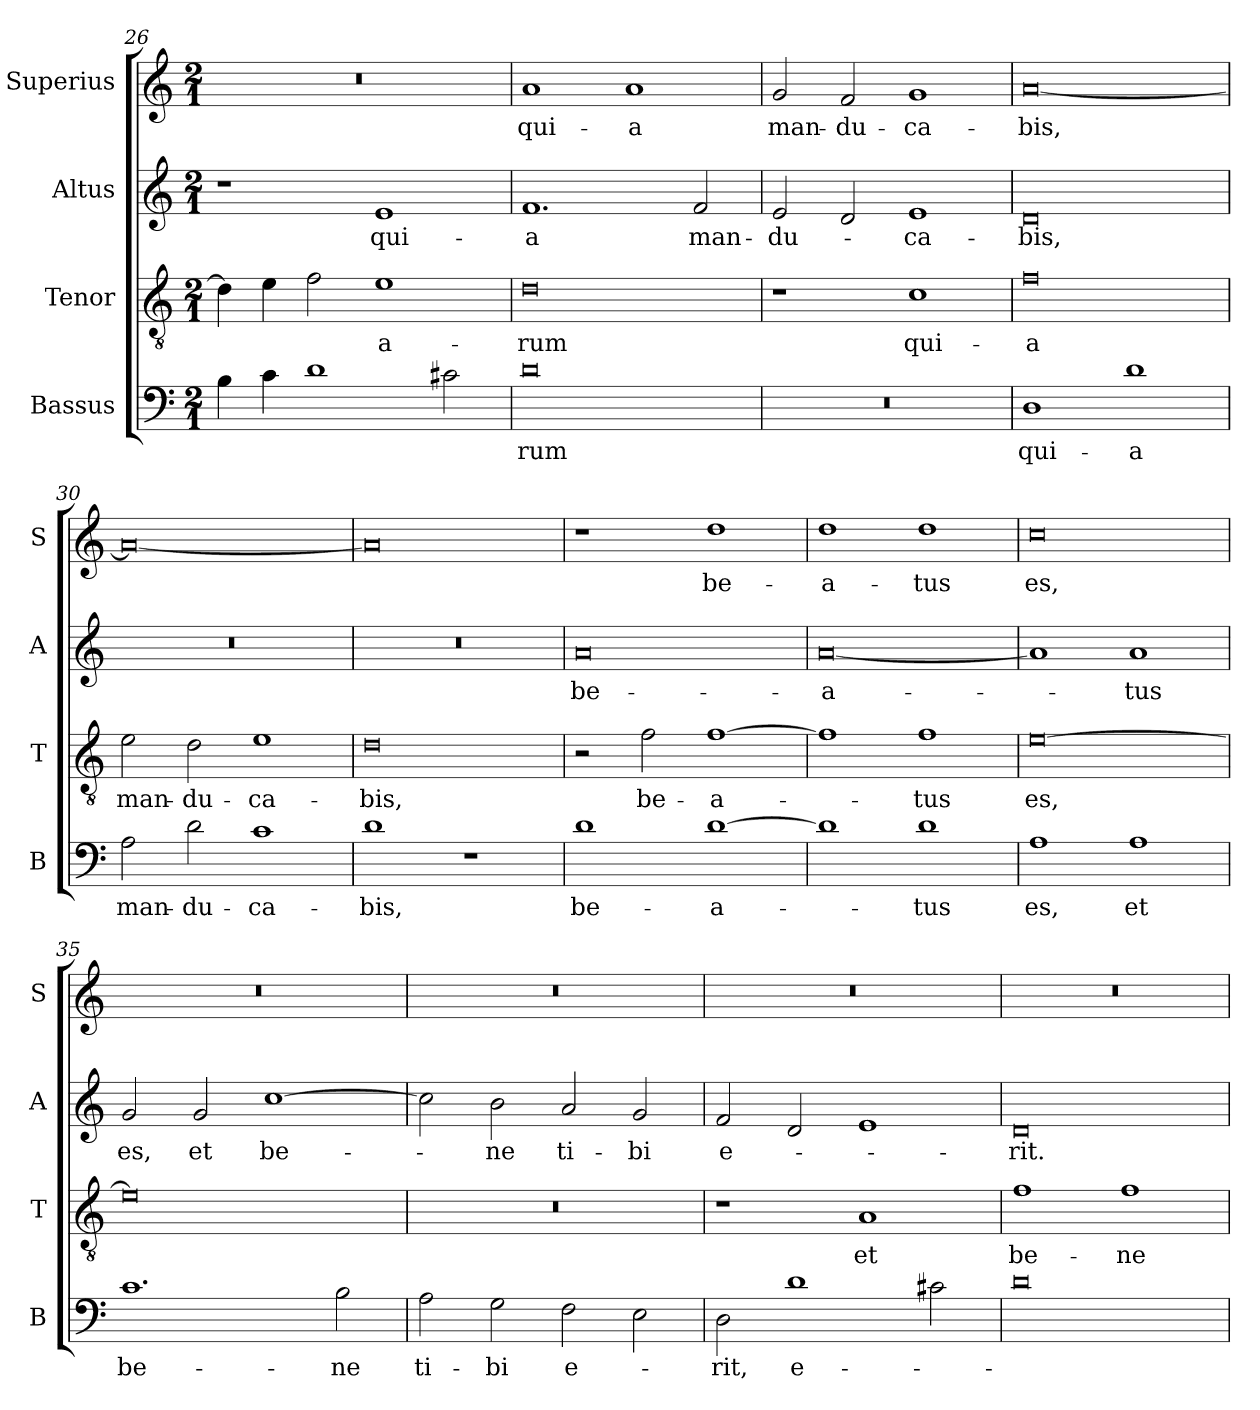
**kern	**text	**kern	**text	**kern	**text	**kern	**text
*part4	*part4	*part3	*part3	*part2	*part2	*part1	*part1
*staff4	*staff4	*staff3	*staff3	*staff2	*staff2	*staff1	*staff1
*I"Bassus	*	*I"Tenor	*	*I"Altus	*	*I"Superius	*
*I'B	*	*I'T	*	*I'A	*	*I'S	*
*clefF4	*	*clefGv2	*	*clefG2	*	*clefG2	*
*k[]	*	*k[]	*	*k[]	*	*k[]	*
*M2/1	*	*M2/1	*	*M2/1	*	*M2/1	*
=26	=26	=26	=26	=26	=26	=26	=26
4B	.	4d]	.	1r	.	0r	.
4c	.	4e	.	.	.	.	.
1d	.	2f	.	.	.	.	.
.	.	1e	-a-	1e	qui-	.	.
2c#X	.	.	.	.	.	.	.
=27	=27	=27	=27	=27	=27	=27	=27
0d	-rum	0d	-rum	1.f	-a	1a	qui-
.	.	.	.	.	.	1a	-a
.	.	.	.	2f	man-	.	.
=28	=28	=28	=28	=28	=28	=28	=28
0r	.	1r	.	2e	-du-	2g	man-
.	.	.	.	2d	.	2f	-du-
.	.	1c	qui-	1e	-ca-	1g	-ca-
=29	=29	=29	=29	=29	=29	=29	=29
1D	qui-	0f	-a	0d	-bis,	[0a	-bis,
1d	-a	.	.	.	.	.	.
=30	=30	=30	=30	=30	=30	=30	=30
2A	man-	2e	man-	0r	.	0a_	.
2d	-du-	2d	-du-	.	.	.	.
1c	-ca-	1e	-ca-	.	.	.	.
=31	=31	=31	=31	=31	=31	=31	=31
1d	-bis,	0d	-bis,	0r	.	0a]	.
1r	.	.	.	.	.	.	.
=32	=32	=32	=32	=32	=32	=32	=32
1d	be-	2r	.	0a	be-	1r	.
.	.	2f	be-	.	.	.	.
[1d	-a-	[1f	-a-	.	.	1dd	be-
=33	=33	=33	=33	=33	=33	=33	=33
1d]	.	1f]	.	[0a	-a-	1dd	-a-
1d	-tus	1f	-tus	.	.	1dd	-tus
=34	=34	=34	=34	=34	=34	=34	=34
1A	es,	[0e	es,	1a]	.	0cc	es,
1A	et	.	.	1a	-tus	.	.
=35	=35	=35	=35	=35	=35	=35	=35
1.c	be-	0e]	.	2g	es,	0r	.
.	.	.	.	2g	et	.	.
.	.	.	.	[1cc	be-	.	.
2B	-ne	.	.	.	.	.	.
=36	=36	=36	=36	=36	=36	=36	=36
2A	ti-	0r	.	2cc]	.	0r	.
2G	-bi	.	.	2b	-ne	.	.
2F	e-	.	.	2a	ti-	.	.
2E	.	.	.	2g	-bi	.	.
=37	=37	=37	=37	=37	=37	=37	=37
2D	-rit,	1r	.	2f	e-	0r	.
1d	e-	.	.	2d	.	.	.
.	.	1A	et	1e	.	.	.
2c#X	.	.	.	.	.	.	.
=38	=38	=38	=38	=38	=38	=38	=38
0d	.	1f	be-	0d	-rit.	0r	.
.	.	1f	-ne	.	.	.	.
=	=	=	=	=	=	=	=
*-	*-	*-	*-	*-	*-	*-	*-
